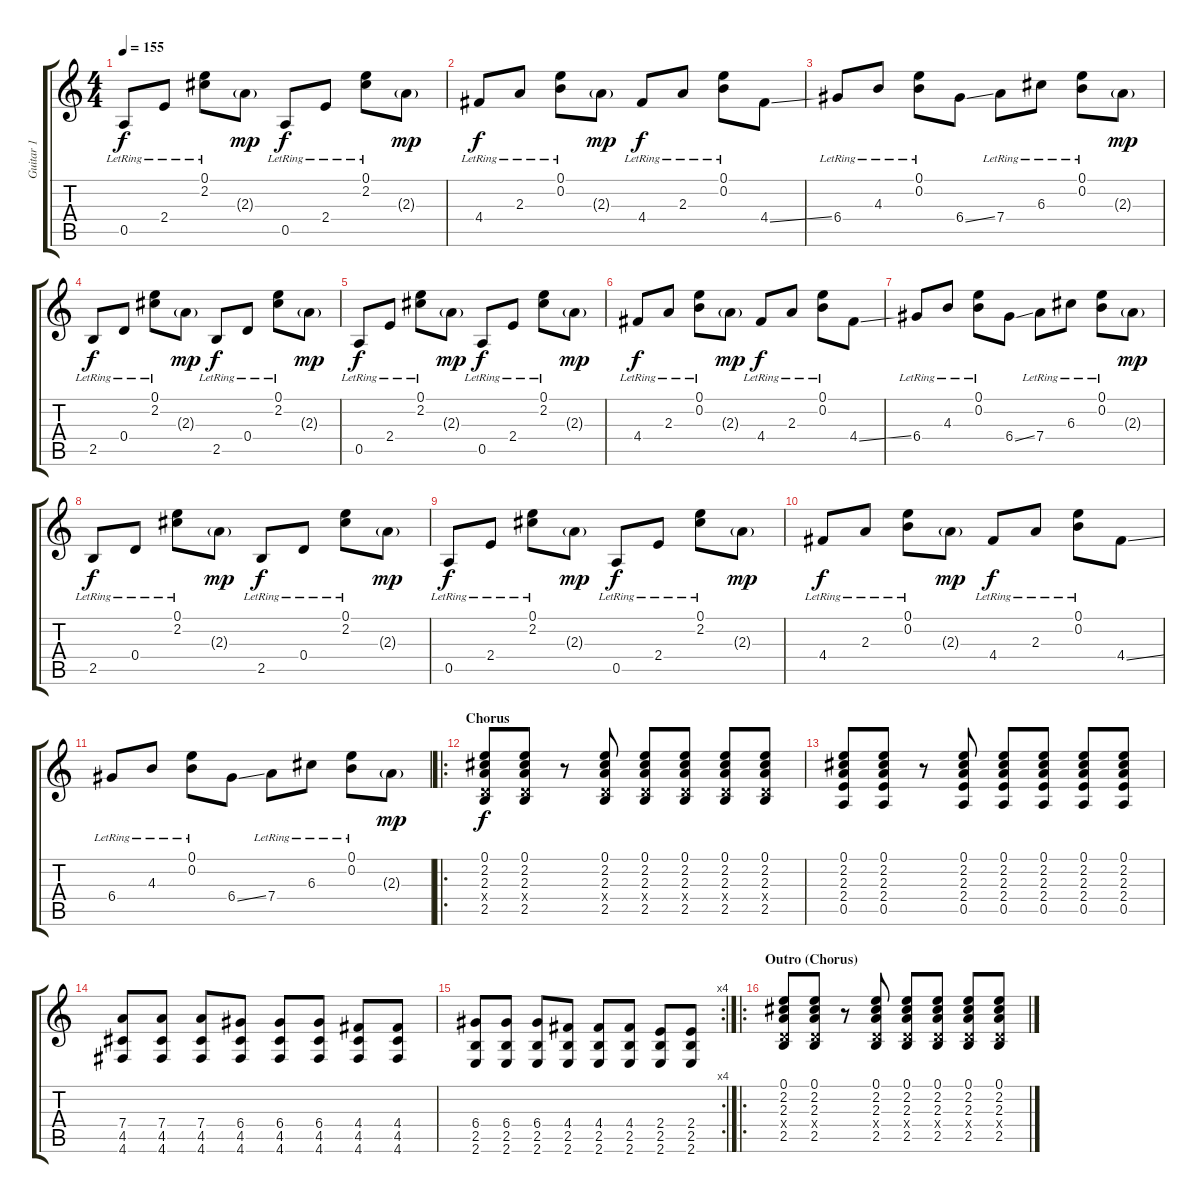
\track ("Guitar 1" "Guitar 1") {instrument electricguitarclean}
\staff {score tabs}
\tuning (E4 B3 G3 D3 A2 D2) {hide}
\ts (4 4)
\tempo 155
\clef g2
\ks c
0.5{lr}.8{dy f} 2.4{lr}.8 (0.1{lr} 2.2{lr}).8 2.3{g}.8{dy mp} 0.5{lr}.8{dy f} 2.4{lr}.8 (0.1{lr} 2.2{lr}).8 2.3{g}.8{dy mp} |
4.4{lr}.8{dy f} 2.3{lr}.8 (0.1{lr} 0.2{lr}).8 2.3{g}.8{dy mp} 4.4{lr}.8{dy f} 2.3{lr}.8 (0.1{lr} 0.2{lr}).8 4.4{ss}.8 |
6.4{lr}.8 4.3{lr}.8 (0.1{lr} 0.2{lr}).8 6.4{ss}.8 7.4{lr}.8 6.3{lr}.8 (0.1{lr} 0.2{lr}).8 2.3{g}.8{dy mp} |
2.5{lr}.8{dy f} 0.4{lr}.8 (0.1{lr} 2.2{lr}).8 2.3{g}.8{dy mp} 2.5{lr}.8{dy f} 0.4{lr}.8 (0.1{lr} 2.2{lr}).8 2.3{g}.8{dy mp} |
0.5{lr}.8{dy f} 2.4{lr}.8 (0.1{lr} 2.2{lr}).8 2.3{g}.8{dy mp} 0.5{lr}.8{dy f} 2.4{lr}.8 (0.1{lr} 2.2{lr}).8 2.3{g}.8{dy mp} |
4.4{lr}.8{dy f} 2.3{lr}.8 (0.1{lr} 0.2{lr}).8 2.3{g}.8{dy mp} 4.4{lr}.8{dy f} 2.3{lr}.8 (0.1{lr} 0.2{lr}).8 4.4{ss}.8 |
6.4{lr}.8 4.3{lr}.8 (0.1{lr} 0.2{lr}).8 6.4{ss}.8 7.4{lr}.8 6.3{lr}.8 (0.1{lr} 0.2{lr}).8 2.3{g}.8{dy mp} |
2.5{lr}.8{dy f} 0.4{lr}.8 (0.1{lr} 2.2{lr}).8 2.3{g}.8{dy mp} 2.5{lr}.8{dy f} 0.4{lr}.8 (0.1{lr} 2.2{lr}).8 2.3{g}.8{dy mp} |
0.5{lr}.8{dy f} 2.4{lr}.8 (0.1{lr} 2.2{lr}).8 2.3{g}.8{dy mp} 0.5{lr}.8{dy f} 2.4{lr}.8 (0.1{lr} 2.2{lr}).8 2.3{g}.8{dy mp} |
4.4{lr}.8{dy f} 2.3{lr}.8 (0.1{lr} 0.2{lr}).8 2.3{g}.8{dy mp} 4.4{lr}.8{dy f} 2.3{lr}.8 (0.1{lr} 0.2{lr}).8 4.4{ss}.8 |
6.4{lr}.8 4.3{lr}.8 (0.1{lr} 0.2{lr}).8 6.4{ss}.8 7.4{lr}.8 6.3{lr}.8 (0.1{lr} 0.2{lr}).8 2.3{g}.8{dy mp} |
\ro
\section ("" "Chorus")
(0.1 2.2 2.3 0.4{x} 2.5).8{dy f} (0.1 2.2 2.3 0.4{x} 2.5).8 r.8 (0.1 2.2 2.3 0.4{x} 2.5).8 (0.1 2.2 2.3 0.4{x} 2.5).8 (0.1 2.2 2.3 0.4{x} 2.5).8 (0.1 2.2 2.3 0.4{x} 2.5).8 (0.1 2.2 2.3 0.4{x} 2.5).8 |
(0.1 2.2 2.3 2.4 0.5).8 (0.1 2.2 2.3 2.4 0.5).8 r.8 (0.1 2.2 2.3 2.4 0.5).8 (0.1 2.2 2.3 2.4 0.5).8 (0.1 2.2 2.3 2.4 0.5).8 (0.1 2.2 2.3 2.4 0.5).8 (0.1 2.2 2.3 2.4 0.5).8 |
(7.4 4.5 4.6).8 (7.4 4.5 4.6).8 (7.4 4.5 4.6).8 (6.4 4.5 4.6).8 (6.4 4.5 4.6).8 (6.4 4.5 4.6).8 (4.4 4.5 4.6).8 (4.4 4.5 4.6).8 |
\rc 4
(6.4 2.5 2.6).8 (6.4 2.5 2.6).8 (6.4 2.5 2.6).8 (4.4 2.5 2.6).8 (4.4 2.5 2.6).8 (4.4 2.5 2.6).8 (2.4 2.5 2.6).8 (2.4 2.5 2.6).8 |
\ro
\section ("" "Outro (Chorus)")
(0.1 2.2 2.3 0.4{x} 2.5).8 (0.1 2.2 2.3 0.4{x} 2.5).8 r.8 (0.1 2.2 2.3 0.4{x} 2.5).8 (0.1 2.2 2.3 0.4{x} 2.5).8 (0.1 2.2 2.3 0.4{x} 2.5).8 (0.1 2.2 2.3 0.4{x} 2.5).8 (0.1 2.2 2.3 0.4{x} 2.5).8
